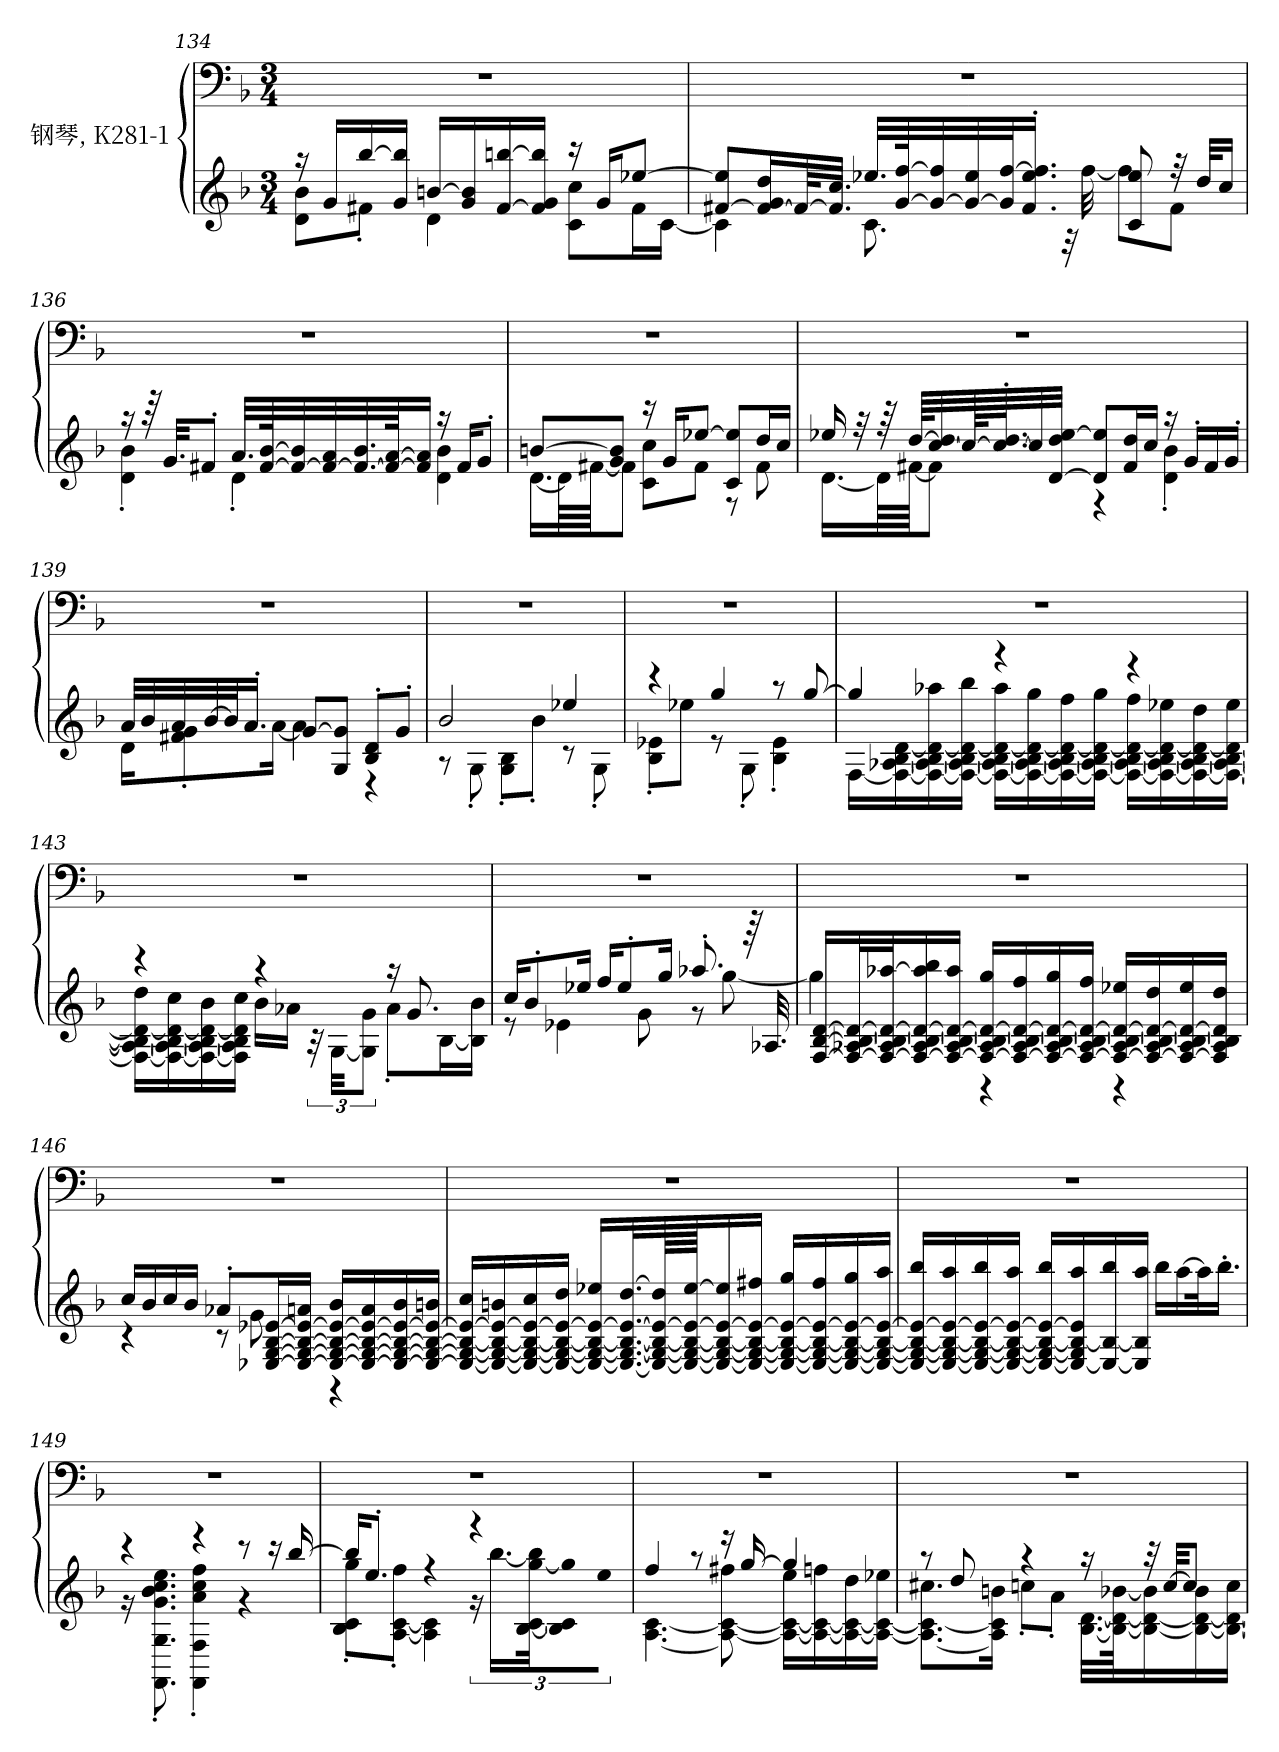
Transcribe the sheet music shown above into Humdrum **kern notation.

**kern	**kern
*part1	*part1
*staff2	*staff1
*I"钢琴, K281-1	*
!!LO:LB:g=z
*clefG2	*clefF4
*k[b-]	*k[b-]
*M3/4	*M3/4
=134	=134
*^	*
16r	8d\ 8b-\L	2.r
16g/LL	.	.
[16bb-/	8f#X'\J	.
16g/ 16bb-/]JJ	.	.
[16bn/LL	4d\	.
16g/ 16b/]	.	.
[16f#/ [16bbn/	.	.
16f#/] 16g/ 16bb/]JJ	.	.
16r	8c\ 8cc\L	.
16g/KL	.	.
[8ee-X/J	16f#\L	.
.	[16c\JJ	.
=135	=135	=135
[8f#X/ 8ee-/]L	4c\]	2.r
16f#/_ 16g/ 16dd/L	.	.
64f#/KL_	.	.
32.f#/] 32.cc/JJJ	.	.
32.ee-X/LLL	8.c\	.
[64g/ [64ff/K	.	.
32g/_ 32ff/]	.	.
32g/_ 32ee-/	.	.
32g/] [32ff/J	.	.
16.f#/' 16.ee-/' 16.ff/]'JJ	.	.
.	32r	.
.	[32ff\	.
8c/ 8ee-/	8ff\L]	.
32r	8f#\J	.
32dd/KLL	.	.
16cc/JJ	.	.
!!LO:LB:g=z
=136	=136	=136
16r	4d\' 4b-\'	2.r
64r	.	.
32.g/KKL	.	.
8f#X'/J	.	.
32.a/LLL	4d'\	.
[64f#/ [64b-/K	.	.
32f#/_ 32b-/]	.	.
32f#/_ 32a/	.	.
32.f#/_ 32.b-/	.	.
64f#/_ [64a/JK	.	.
16f#/] 16a/]JJ	.	.
16r	4d\ 4b-\	.
16f#/KL	.	.
8g'/J	.	.
=137	=137	=137
[8bn/L	[16.d\LL	2.r
.	64d\LL]	.
.	[64f#X\JJJ	.
8g/ 8b/]J	8f#\J]	.
16r	8c\ 8cc\L	.
16g/KL	.	.
[8ee-X/J	8f#\J	.
8c/ 8ee-/]L	8r	.
16dd/L	8f#\	.
16cc/JJ	.	.
!!LO:PB:g=z
=138	=138	=138
16ee-X/	[16.d\LL	2.r
32r	.	.
64r	64d\LL]	.
[64dd/KLLL	[64f#X\JJJ	.
[32cc/ 32dd/]	8f#\J]	.
128cc/KL_	.	.
64.cc/_' 64.dd/'J	.	.
32cc/]	.	.
[32d/ 32dd/ [32ee-/JJJ	.	.
8d/] 8ee-/]L	4r	.
16f#/ 16dd/L	.	.
16cc/JJ	.	.
16r	4d\' 4b-\'	.
16g'/LL	.	.
16f#/	.	.
16g'/JJ	.	.
=139	=139	=139
32a/LLL	16d\KL	2.r
32b-/	.	.
32a/	8f#X\' 8g\'	.
[32b-/	.	.
32b-/J]	.	.
16.a'/JJ	.	.
.	[16a\Jk	.
[8g/L	4a\]	.
8G/ 8g/]J	.	.
8B-/' 8d/'L	4r	.
8g'/J	.	.
!!LO:LB:g=z
=140	=140	=140
2b-/	8r	2.r
.	8G'\	.
.	8G\' 8B-\'L	.
.	8b-'\J	.
4ee-X/	8r	.
.	8G'\	.
=141	=141	=141
4r	8B-\' 8e-X\'L	2.r
.	8ee-X\J	.
4gg/	8r	.
.	8G'\	.
8r	4B-\' 4e-\'	.
[8gg/	.	.
=142	=142	=142
4gg/]	[16F\LL	2.r
.	16F\_ [16A-X\ [16B-\ [16d\	.
.	16F\_ 16A-\_ 16B-\_ 16d\_ 16aa-X\	.
.	16F\_ 16A-\_ 16B-\_ 16d\_ 16bb-\JJ	.
4r	16F\_ 16A-\_ 16B-\_ 16d\_ 16aa-\LL	.
.	16F\_ 16A-\_ 16B-\_ 16d\_ 16gg\	.
.	16F\_ 16A-\_ 16B-\_ 16d\_ 16ff\	.
.	16F\_ 16A-\_ 16B-\_ 16d\_ 16gg\JJ	.
4r	16F\_ 16A-\_ 16B-\_ 16d\_ 16ff\LL	.
.	16F\_ 16A-\_ 16B-\_ 16d\_ 16ee-X\	.
.	16F\_ 16A-\_ 16B-\_ 16d\_ 16dd\	.
.	16F\_ 16A-\_ 16B-\_ 16d\_ 16ee-\JJ	.
!!LO:LB:g=z
=143	=143	=143
4r	16F\_ 16A-\_ 16B-\_ 16d\_ 16dd\LL	2.r
.	16F\_ 16A-\_ 16B-\_ 16d\_ 16cc\	.
.	16F\_ 16A-\_ 16B-\_ 16d\_ 16b-\	.
.	16F\] 16A-\] 16B-\] 16d\] 16cc\JJ	.
4r	16b-\LL	.
.	16a-X\JJ	.
.	48r	.
.	[48G\KKL	.
.	12G\] 12g\J	.
16r	8a-'\L	.
8.g/	.	.
.	[16B-\L	.
.	16B-\] 16b-\JJ	.
=144	=144	=144
16cc/KL	8r	2.r
8b-'/	.	.
.	4e-X\	.
16ee-X/Jk	.	.
16ff/KL	.	.
8ee-'/	.	.
.	8g\	.
16gg/Jk	.	.
8.aa-X'/	8r	.
.	[8gg\	.
64r	.	.
32.A-X/	.	.
!!LO:LB:g=z
=145	=145	=145
[16F/ [16B-/ [16d/LL	4gg\]	2.r
32F/_ [32A-X/ 32B-/_ 32d/_L	.	.
32F/_ 32A-/_ 32B-/_ 32d/_ [32aa-X/J	.	.
16F/_ 16A-/_ 16B-/_ 16d/_ 16aa-/] 16bb-/	.	.
16F/_ 16A-/_ 16B-/_ 16d/_ 16aa-/JJ	.	.
16F/_ 16A-/_ 16B-/_ 16d/_ 16gg/LL	4r	.
16F/_ 16A-/_ 16B-/_ 16d/_ 16ff/	.	.
16F/_ 16A-/_ 16B-/_ 16d/_ 16gg/	.	.
16F/_ 16A-/_ 16B-/_ 16d/_ 16ff/JJ	.	.
16F/_ 16A-/_ 16B-/_ 16d/_ 16ee-X/LL	4r	.
16F/_ 16A-/_ 16B-/_ 16d/_ 16dd/	.	.
16F/_ 16A-/_ 16B-/_ 16d/_ 16ee-/	.	.
16F/] 16A-/] 16B-/] 16d/] 16dd/JJ	.	.
=146	=146	=146
16cc/LL	4r	2.r
16b-/	.	.
16cc/	.	.
16b-/JJ	.	.
8a-X'/L	8r	.
[16E-X/ [16G/ [16B-/ [16e-X/L	8g\	.
16E-/_ 16G/_ 16B-/_ 16e-/_ 16an/JJ	.	.
16E-/_ 16G/_ 16B-/_ 16e-/_ 16b-/LL	4r	.
16E-/_ 16G/_ 16B-/_ 16e-/_ 16a/	.	.
16E-/_ 16G/_ 16B-/_ 16e-/_ 16b-/	.	.
16E-/_ 16G/_ 16B-/_ 16e-/_ 16bn/JJ	.	.
*v	*v	*
!!LO:LB:g=z
=147	=147
16E-/_ 16G/_ 16B-/_ 16e-/_ 16cc/LL	2.r
16E-/_ 16G/_ 16B-/_ 16e-/_ 16bn/	.
16E-/_ 16G/_ 16B-/_ 16e-/_ 16cc/	.
16E-/_ 16G/_ 16B-/_ 16e-/_ 16dd/JJ	.
16E-/_ 16G/_ 16B-/_ 16e-/_ 16ee-X/LL	.
32.E-/_ 32.G/_ 32.B-/_ 32.e-/_ [32.dd/L	.
128E-/_ 128G/_ 128B-/_ 128e-/_ 128dd/]LL	.
128E-/_ 128G/_ 128B-/_ 128e-/_ [128ee-/JJJ	.
16E-/_ 16G/_ 16B-/_ 16e-/_ 16ee-/]	.
16E-/_ 16G/_ 16B-/_ 16e-/_ 16ff#X/JJ	.
16E-/_ 16G/_ 16B-/_ 16e-/_ 16gg/LL	.
16E-/_ 16G/_ 16B-/_ 16e-/_ 16ff#/	.
16E-/_ 16G/_ 16B-/_ 16e-/_ 16gg/	.
16E-/_ 16G/_ 16B-/_ 16e-/_ 16aa/JJ	.
=148	=148
16E-/_ 16G/_ 16B-/_ 16e-/_ 16bb-/LL	2.r
16E-/_ 16G/_ 16B-/_ 16e-/_ 16aa/	.
16E-/_ 16G/_ 16B-/_ 16e-/_ 16bb-/	.
16E-/_ 16G/_ 16B-/_ 16e-/_ 16aa/JJ	.
16E-/_ 16G/_ 16B-/_ 16e-/_ 16bb-/LL	.
16E-/_ 16G/] 16B-/_ 16e-/] 16aa/	.
16E-/_ 16B-/_ 16bb-/	.
16E-/] 16B-/] 16aa/JJ	.
16bb-\LL	.
[16aa\	.
32aa\K]	.
16.bb-'\JJ	.
!!LO:LB:g=z
=149	=149
*^	*
4r	16r	2.r
.	8.FF\' 8.G\' 8.g\' 8.b-\' 8.cc\' 8.ee\'	.
4r	4FF\' 4F\' 4a\' 4cc\' 4ff\'	.
8r	4r	.
16r	.	.
[16bb-/	.	.
=150	=150	=150
16bb-/KL]	8B-\' 8c\' 8gg\'L	2.r
8.ee'/J	.	.
.	[8A\' [8c\' 8ff\'J	.
4r	4A\] 4c\]	.
4r	24r	.
.	[24.bb-\LL	.
.	[48B-\ [48c\ [48gg\ 48bb-\]K	.
.	16B-\] 16c\] 16gg\]	.
.	16ee\JJ	.
=151	=151	=151
4ff/	[4.A\ [4.c\	2.r
8r	.	.
16r	8A\_ 8c\_ 8ff#X\	.
[16gg/	.	.
4gg/]	16A\_ 16c\_ 16ee\LL	.
.	16A\_ 16c\_ 16ffn\	.
.	16A\_ 16c\_ 16dd\	.
.	16A\_ 16c\_ 16ee-X\JJ	.
!!LO:PB:g=z
=152	=152	=152
8r	8.A\_ 8.c\_ 8.cc#X\L	2.r
8dd/	.	.
.	16A\] 16c\] 16bn\Jk	.
4r	8ccn'\L	.
.	8a'\J	.
16r	[32.B-\ [32.d\LLL	.
.	64B-\_ 64d\_ [64b-X\JK	.
32r	16B-\_ 16d\_ 16b-\]	.
[32cc/KKL	.	.
8cc/J]	16B-\_ 16d\_ 16b-\	.
.	16B-\_ 16d\_ 16cc\JJ	.
*v	*v	*
=	=
*-	*-
